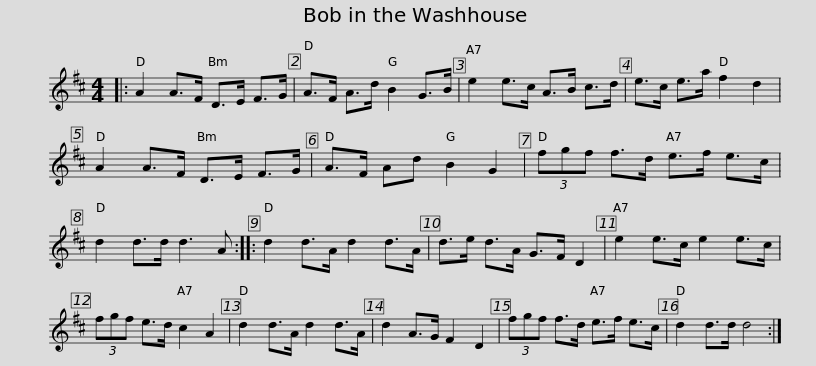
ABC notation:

X:1
L:1/8
M:4/4
I:linebreak $
K:D
V:1 treble
V:1
|: A2 A>F D>E F>G | A>F A>d B2 G>B | e2 e>c A>B c>d | e>c e>a f2 d2 | A2 A>F D>E F>G |$ %5
 A>F Ad B2 G2 | (3fgf f>d e>f e>c | d2 d>d d3 A :: d2 d>A d2 d>A | d>e d>A G>F D2 |$ %10
 e2 e>c e2 e>c | (3fgf e>d c2 A2 | d2 d>A d2 d>A | d2 A>G F2 D2 | (3fgf f>d e>f e>c | %15
 d2 d>d d4 :| %16
